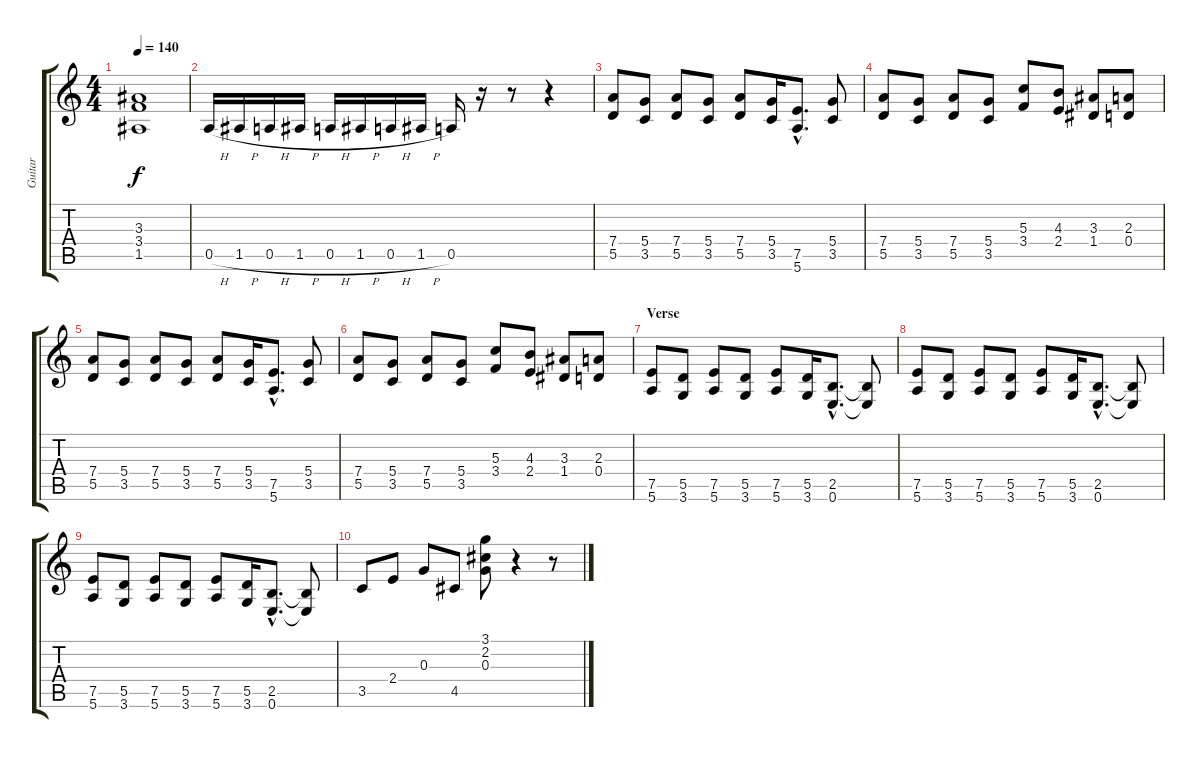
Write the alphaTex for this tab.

\track ("Guitar" "Guitar") {instrument distortionguitar}
\staff {score tabs}
\tuning (E4 B3 G3 D3 A2 E2) {hide}
\ts (4 4)
\tempo 140
\clef g2
\ks c
(3.3 3.4 1.5).1{dy f} |
0.5{h}.16 1.5{h}.16 0.5{h}.16 1.5{h}.16 0.5{h}.16 1.5{h}.16 0.5{h}.16 1.5{h}.16 0.5.16 r.16 r.8 r.4 |
\section ("" "")
(7.4 5.5).8 (5.4 3.5).8 (7.4 5.5).8 (5.4 3.5).8 (7.4 5.5).8 (5.4 3.5).16 (7.5{hac} 5.6{hac}).8{d} (5.4 3.5).8 |
(7.4 5.5).8 (5.4 3.5).8 (7.4 5.5).8 (5.4 3.5).8 (5.3 3.4).8 (4.3 2.4).8 (3.3 1.4).8 (2.3 0.4).8 |
(7.4 5.5).8 (5.4 3.5).8 (7.4 5.5).8 (5.4 3.5).8 (7.4 5.5).8 (5.4 3.5).16 (7.5{hac} 5.6{hac}).8{d} (5.4 3.5).8 |
(7.4 5.5).8 (5.4 3.5).8 (7.4 5.5).8 (5.4 3.5).8 (5.3 3.4).8 (4.3 2.4).8 (3.3 1.4).8 (2.3 0.4).8 |
\section ("" "Verse")
(7.5 5.6).8 (5.5 3.6).8 (7.5 5.6).8 (5.5 3.6).8 (7.5 5.6).8 (5.5 3.6).16 (2.5{hac} 0.6{hac}).8{d} (2.5{t} 0.6{t}).8 |
(7.5 5.6).8 (5.5 3.6).8 (7.5 5.6).8 (5.5 3.6).8 (7.5 5.6).8 (5.5 3.6).16 (2.5{hac} 0.6{hac}).8{d} (2.5{t} 0.6{t}).8 |
(7.5 5.6).8 (5.5 3.6).8 (7.5 5.6).8 (5.5 3.6).8 (7.5 5.6).8 (5.5 3.6).16 (2.5{hac} 0.6{hac}).8{d} (2.5{t} 0.6{t}).8 |
3.5.8 2.4.8 0.3.8 4.5.8 (3.1 2.2 0.3).8 r.4 r.8
